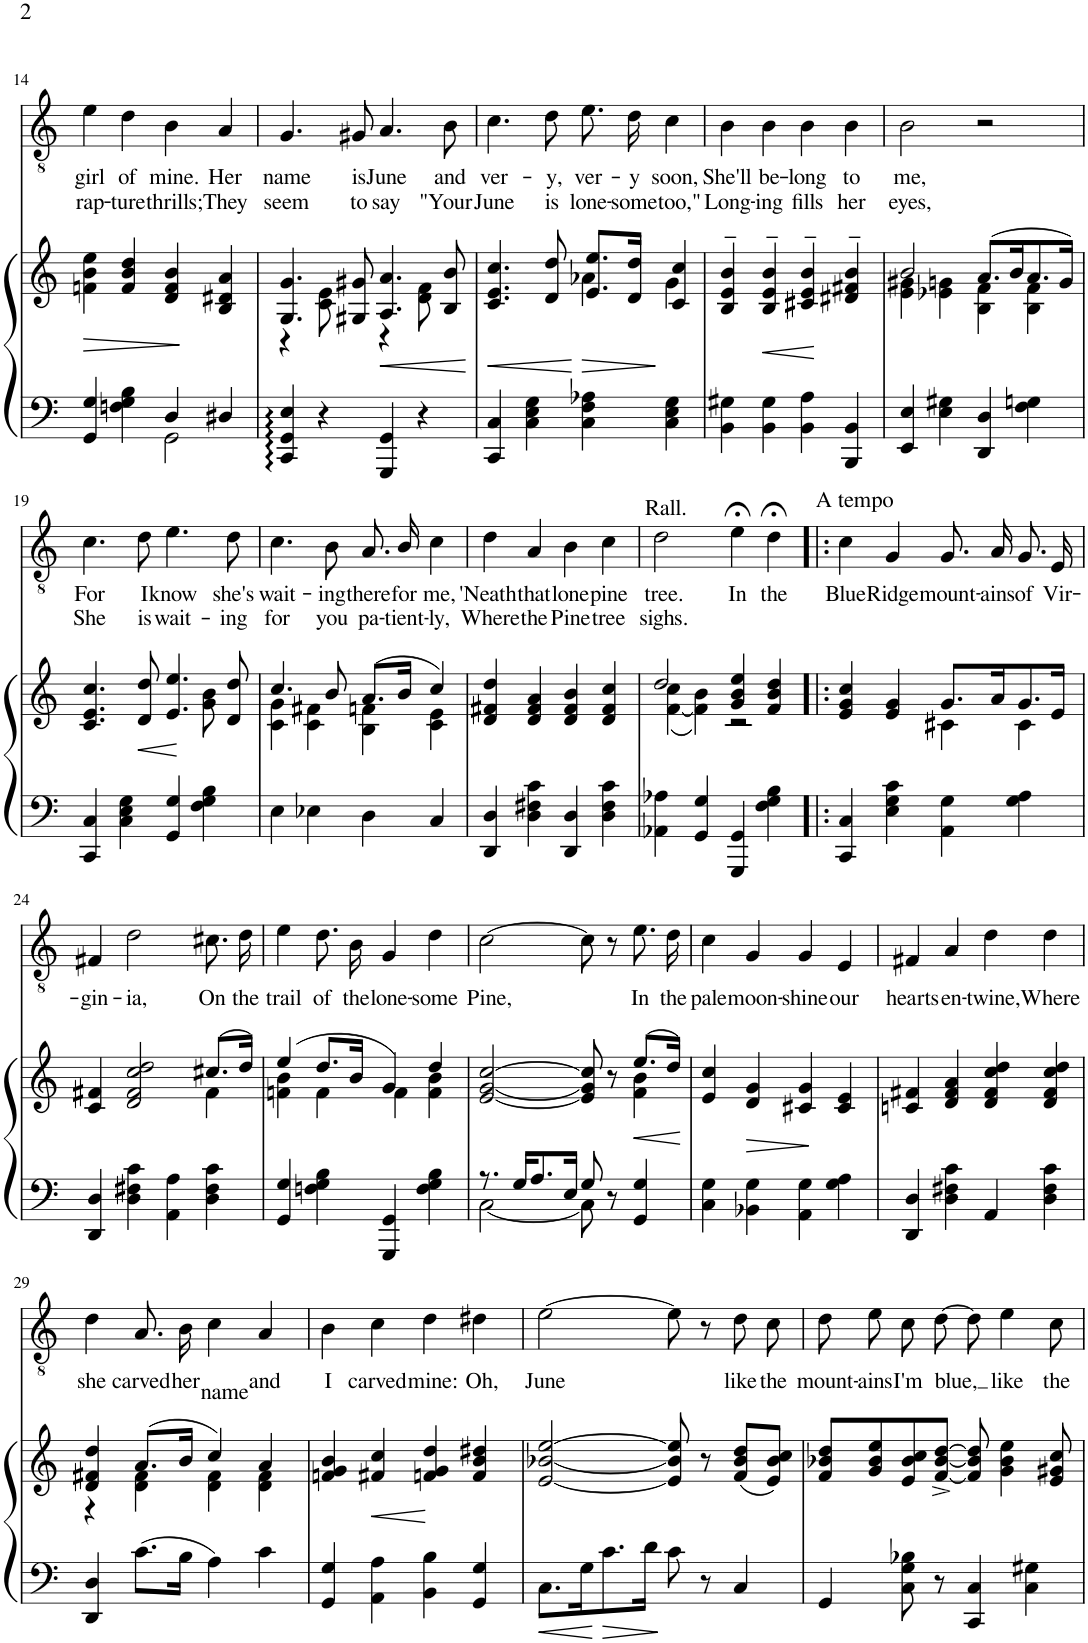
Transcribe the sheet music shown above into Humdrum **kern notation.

**kern	**kern	**dynam	**kern	**text	**text
*part2	*part2	*part2	*part1	*part1	*part1
*staff3	*staff2	*staff2/3	*staff1	*staff1	*staff1
*I"Piano	*	*	*I"Vc.	*	*
*I'Pno	*	*	*	*	*
!!LO:PB:g=z
*clefF4	*clefG2	*	*clefGv2	*	*
*k[]	*k[]	*	*k[]	*	*
*M4/4	*M4/4	*	*M4/4	*	*
=14	=14	=14	=14	=14	=14
*^	*	*	*	*	*
!	!	!	!LO:HP:b	!	!LO:LY:b	!LO:LY:b
4GG/ 4G/	2ryy	4fn\ 4b\ 4ee\	>	4e\	girl	rap-
!	!	!	!	!	!LO:LY:b	!LO:LY:b
4Fn\ 4G\ 4B\	.	4f/ 4b/ 4dd/	.	4d\	of	-ture
!	!	!	!	!	!LO:LY:b	!LO:LY:b
4D/	2GG\	4d/ 4f/ 4b/	.	4B\	mine.	thrills;
!	!	!	!	!	!LO:LY:b	!LO:LY:b
4D#X/	.	4B/ 4d#X/ 4a/	]	4A/	Her	They
*v	*v	*	*	*	*	*
=15	=15	=15	=15	=15	=15
*	*^	*	*	*	*
!	!	!	!	!	!LO:LY:b	!LO:LY:b
4CC/: 4GG/: 4E/:	4.G/ 4.g/	4r	.	4.G/	name	seem
4r	.	8c\ 8e\	.	.	.	.
!	!	!	!	!	!LO:LY:b	!LO:LY:b
.	8G#X/ 8g#X/	8ryy	.	8G#X/	is	to
!	!	!	!LO:HP:b	!	!LO:LY:b	!LO:LY:b
4GGG/ 4GG/	4.A/ 4.a/	4r	<	4.A/	June	say
4r	.	8d\ 8f\	.	.	.	.
!	!	!	!	!	!LO:LY:b	!LO:LY:b
.	8B/ 8b/	8ryy	.	8B\	and	"Your
*	*v	*v	*	*	*	*
.	.	[	.	.	.
=16	=16	=16	=16	=16	=16
!	!	!LO:HP:b	!	!LO:LY:b	!LO:LY:b
*	*^	*	*	*	*
4CC/ 4C/	4.c/ 4.e/ 4.cc/	2ryy	<	4.c\	ver-	June
4C\ 4E\ 4G\	.	.	.	.	.	.
!	!	!	!	!	!LO:LY:b	!LO:LY:b
.	8d/ 8dd/	.	.	8d\	-y,	is
!	!	!	!LO:HP:n=1:b	!	!LO:LY:b	!LO:LY:b
4C\ 4F\ 4A-X\	8.e/ 8.ee/L	4a-X\	[ >	8.e\L	ver-	lone-
!	!	!	!	!	!LO:LY:b	!LO:LY:b
.	16d/ 16dd/Jk	.	.	16d\Jk	-y	-some
!	!	!	!	!	!LO:LY:b	!LO:LY:b
4C\ 4E\ 4G\	4c/ 4cc/	4g\	]	4c\	soon,	too,"
=17	=17	=17	=17	=17	=17	=17
!	!	!	!	!	!LO:LY:b	!LO:LY:b
*	*v	*v	*	*	*	*
4BB\ 4G#X\	4B/~> 4e/~> 4b/~>	.	4B\	She'll	Long-
!	!	!LO:HP:b	!	!LO:LY:b	!LO:LY:b
4BB\ 4G#\	4B/~> 4e/~> 4b/~>	<	4B\	be-	-ing
!	!	!	!	!LO:LY:b	!LO:LY:b
4BB\ 4A\	4c#X/~> 4e/~> 4b/~>	.	4B\	-long	fills
!	!	!	!	!LO:LY:b	!LO:LY:b
4BBB/ 4BB/	4d#X/~> 4f#X/~> 4b/~>	[	4B\	to	her
=18	=18	=18	=18	=18	=18
*	*^	*	*	*	*
!	!	!	!	!	!LO:LY:b	!LO:LY:b
4EE/ 4E/	2b/	4e\ 4g#X\	.	2B\	me,	eyes,
4E\ 4G#X\	.	4e-X\ 4gn\	.	.	.	.
4DD/ 4D/	(8.a/L	4B\ 4f\	.	2r	.	.
.	16b/K	.	.	.	.	.
4F\ 4Gn\	8.a/	4B\ 4f\	.	.	.	.
.	16g/Jk)	.	.	.	.	.
!!LO:LB:g=z
=19	=19	=19	=19	=19	=19	=19
!	!	!	!	!	!LO:LY:b	!LO:LY:b
4CC/ 4C/	4.c/ 4.e/ 4.cc/	2.ryy	.	4.c\	For	She
4C\ 4E\ 4G\	.	.	.	.	.	.
!	!	!	!LO:HP:b	!	!LO:LY:b	!LO:LY:b
.	8d/ 8dd/	.	<	8d\	I	is
!	!	!	!	!	!LO:LY:b	!LO:LY:b
4GG/ 4G/	4.e/ 4.ee/	.	.	4.e\	know	wait-
4F\ 4G\ 4B\	.	8g\ 8b\	.	.	.	.
!	!	!	!	!	!LO:LY:b	!LO:LY:b
.	8d/ 8dd/	8ryy	[	8d\	she's	-ing
=20	=20	=20	=20	=20	=20	=20
!	!	!	!	!	!LO:LY:b	!LO:LY:b
4E\	4.cc/	4c\ 4g\	.	4.c\	wait-	for
4E-X\	.	4c\ 4f#X\	.	.	.	.
!	!	!	!	!	!LO:LY:b	!LO:LY:b
.	8b/	.	.	8B\	-ing	you
!	!	!	!	!	!LO:LY:b	!LO:LY:b
4D\	(8.a/L	4B\ 4fn\	.	8.A/L	there	pa-
!	!	!	!	!	!LO:LY:b	!LO:LY:b
.	16b/Jk	.	.	16B/Jk	for	-tient-
!	!	!	!	!	!LO:LY:b	!LO:LY:b
4C/	4cc/)	4c\ 4e\	.	4c\	me,	-ly,
=21	=21	=21	=21	=21	=21	=21
!	!	!	!	!	!LO:LY:b	!LO:LY:b
*	*v	*v	*	*	*	*
4DD/ 4D/	4d/ 4f#X/ 4dd/	.	4d\	'Neath	Where
!	!	!	!	!LO:LY:b	!LO:LY:b
4D\ 4F#X\ 4c\	4d/ 4f#/ 4a/	.	4A/	that	the
!	!	!	!	!LO:LY:b	!LO:LY:b
4DD/ 4D/	4d/ 4f#/ 4b/	.	4B\	lone	Pine
!	!	!	!	!LO:LY:b	!LO:LY:b
4D\ 4F#\ 4c\	4d/ 4f#/ 4cc/	.	4c\	pine	tree
=22	=22	=22	=22	=22	=22
*	*^	*	*	*	*
!	!	!	!	!LO:TX:a:t=Rall.	!	!
!	!	!	!	!	!LO:LY:b	!LO:LY:b
4AA-X\ 4A-X\	2dd/	([4f\ 4cc\	.	2d\	tree.	sighs.
4GG/ 4G/	.	4f\] 4b\)	.	.	.	.
!	!	!	!	!	!LO:LY:b	!
4GGG/ 4GG/	4g/ 4b/ 4ee/	2r	.	4e;<\	In	.
!	!	!	!	!	!LO:LY:b	!
4F\ 4G\ 4B\	4f/ 4b/ 4dd/	.	.	4d;<\	the	.
=23!|:	=23!|:	=23!|:	=23!|:	=23!|:	=23!|:	=23!|:
!	!	!	!	!LO:TX:a:t=A tempo	!	!
!	!	!	!	!	!LO:LY:b	!
4CC/ 4C/	4e/ 4g/ 4cc/	2ryy	.	4c\	Blue	.
!	!	!	!	!	!LO:LY:b	!
4E\ 4G\ 4c\	4e/ 4g/	.	.	4G/	Ridge	.
!	!	!	!	!	!LO:LY:b	!
4AA\ 4G\	8.g/L	4c#X\	.	8.G/L	mount-	.
!	!	!	!	!	!LO:LY:b	!
.	16a/K	.	.	16A/Jk	-ains	.
!	!	!	!	!	!LO:LY:b	!
4G\ 4A\	8.g/	4c#\	.	8.G/L	of	.
!	!	!	!	!	!LO:LY:b	!
.	16e/Jk	.	.	16E/Jk	Vir-	.
!!LO:LB:g=z
=24	=24	=24	=24	=24	=24	=24
!	!	!	!	!	!LO:LY:b	!
4DD/ 4D/	4c/ 4f#X/	2.ryy	.	4F#X/	-gin-	.
!	!	!	!	!	!LO:LY:b	!
4D\ 4F#X\ 4c\	2d/ 2f#/ 2cc/ 2dd/	.	.	2d\	-ia,	.
4AA\ 4A\	.	.	.	.	.	.
!	!	!	!	!	!LO:LY:b	!
4D\ 4F#\ 4c\	(8.cc#X/L	4f#\	.	8.c#X\L	On	.
!	!	!	!	!	!LO:LY:b	!
.	16dd/Jk)	.	.	16d\Jk	the	.
=25	=25	=25	=25	=25	=25	=25
!	!	!	!	!	!LO:LY:b	!
4GG/ 4G/	(4ee/	4fn\ 4b\	.	4e\	trail	.
!	!	!	!	!	!LO:LY:b	!
4Fn\ 4G\ 4B\	8.dd/L	4f\	.	8.d\L	of	.
!	!	!	!	!	!LO:LY:b	!
.	16b/Jk	.	.	16B\Jk	the	.
!	!	!	!	!	!LO:LY:b	!
4GGG/ 4GG/	4g/)	4f\	.	4G/	lone-	.
!	!	!	!	!	!LO:LY:b	!
4F\ 4G\ 4B\	4dd/	4f\ 4b\	.	4d\	-some	.
=26	=26	=26	=26	=26	=26	=26
*^	*	*	*	*	*	*
!	!	!	!	!	!	!LO:LY:b	!
8.r	[2C\	[2e/ [2g/ [2cc/	2.ryy	.	[2c\	-Pine,	.
16G/KL	.	.	.	.	.	.	.
8.A/	.	.	.	.	.	.	.
16E/Jk	.	.	.	.	.	.	.
8G/	8C\]	8e/] 8g/] 8cc/]	.	.	8c\]	.	.
8r	8ryy	8r	.	.	8r	.	.
!	!	!	!	!LO:HP:b	!	!LO:LY:b	!
4GG/ 4G/	4ryy	(8.ee/L	4f\ 4b\	<	8.e\L	In	.
!	!	!	!	!	!	!LO:LY:b	!
.	.	16dd/Jk)	.	.	16d\Jk	the	.
*v	*v	*	*	*	*	*	*
*	*v	*v	*	*	*	*
.	.	[	.	.	.
=27	=27	=27	=27	=27	=27
!	!	!	!	!LO:LY:b	!
4C\ 4G\	4e/ 4cc/	.	4c\	pale	.
!	!	!LO:HP:b	!	!LO:LY:b	!
4BB-X\ 4G\	4d/ 4g/	>	4G/	moon-	.
!	!	!	!	!LO:LY:b	!
4AA\ 4G\	4c#X/ 4g/	]	4G/	-shine	.
!	!	!	!	!LO:LY:b	!
4G\ 4A\	4c#/ 4e/	.	4E/	our	.
=28	=28	=28	=28	=28	=28
!	!	!	!	!LO:LY:b	!
4DD/ 4D/	4cn/ 4f#X/	.	4F#X/	hearts	.
!	!	!	!	!LO:LY:b	!
4D\ 4F#X\ 4c\	4d/ 4f#/ 4a/	.	4A/	en-	.
!	!	!	!	!LO:LY:b	!
4AA/	4d/ 4f#/ 4cc/ 4dd/	.	4d\	-twine,	.
!	!	!	!	!LO:LY:b	!
4D\ 4F#\ 4c\	4d/ 4f#/ 4cc/ 4dd/	.	4d\	Where	.
!!LO:LB:g=z
=29	=29	=29	=29	=29	=29
*	*^	*	*	*	*
!	!	!	!	!	!LO:LY:b	!
4DD/ 4D/	4d/ 4f#X/ 4dd/	4r	.	4d\	she	.
!	!	!	!	!	!LO:LY:b	!
8.c\L	(8.a/L	4d\ 4f#\	.	8.A/L	carved	.
!	!	!	!	!	!LO:LY:b	!
16B\Jk	16b/Jk	.	.	16B/Jk	her	.
!	!	!	!	!	!LO:LY:b	!
4A\	4cc/)	4d\ 4f#\	.	4c\	name	.
!	!	!	!	!	!LO:LY:b	!
4c\	4a/	4d\ 4f#\	.	4A/	and	.
=30	=30	=30	=30	=30	=30	=30
!	!	!	!	!	!LO:LY:b	!
*	*v	*v	*	*	*	*
4GG/ 4G/	4fn/ 4g/ 4b/	.	4B\	I	.
!	!	!LO:HP:b	!	!LO:LY:b	!
4AA\ 4A\	4f#X/ 4cc/	<	4c\	carved	.
!	!	!	!	!LO:LY:b	!
4BB\ 4B\	4fn/ 4g/ 4dd/	[	4d\	mine:	.
!	!	!	!	!LO:LY:b	!
4GG/ 4G/	4f/ 4b/ 4dd#X/	.	4d#X\	Oh,	.
=31	=31	=31	=31	=31	=31
!	!	!	!	!LO:LY:b	!
8.C\L	[2e/ [2b-X/ [2ee/	.	[2e\	June	.
16G\K	.	.	.	.	.
8.c\	.	.	.	.	.
16d\Jk	.	.	.	.	.
8c\	8e/] 8b-/] 8ee/]	.	8e\]	.	.
8r	8r	.	8r	.	.
!	!	!	!	!LO:LY:b	!
4C/	(8f/ 8b-/ 8dd/L	.	8d\L	like	.
!	!	!	!	!LO:LY:b	!
.	8e/ 8b-/ 8cc/J)	.	8c\J	the	.
=32	=32	=32	=32	=32	=32
!	!	!	!	!LO:LY:b	!
4GG/	8f/ 8b-X/ 8dd/L	.	8d\L	mount-	.
!	!	!	!	!LO:LY:b	!
.	8g/ 8b-/ 8ee/	.	8e\J	-ains	.
!	!	!	!	!LO:LY:b	!
8C\ 8G\ 8B-X\	8e/ 8b-/ 8cc/	.	8c\L	I'm	.
!	!	!	!	!LO:LY:b	!
8r	[8f/^ [8b-/^ [8dd/^J	.	[8d\J	blue,	.
4CC/ 4C/	8f/] 8b-/] 8dd/]	.	8d\]	.	.
!	!	!	!	!LO:LY:b	!
.	4g\ 4b-\ 4ee\	.	4e\	like	.
4C\ 4G#X\	.	.	.	.	.
!	!	!	!	!LO:LY:b	!
.	8e/ 8g#X/ 8cc/	.	8c\	the	.
=	=	=	=	=	=
*-	*-	*-	*-	*-	*-
